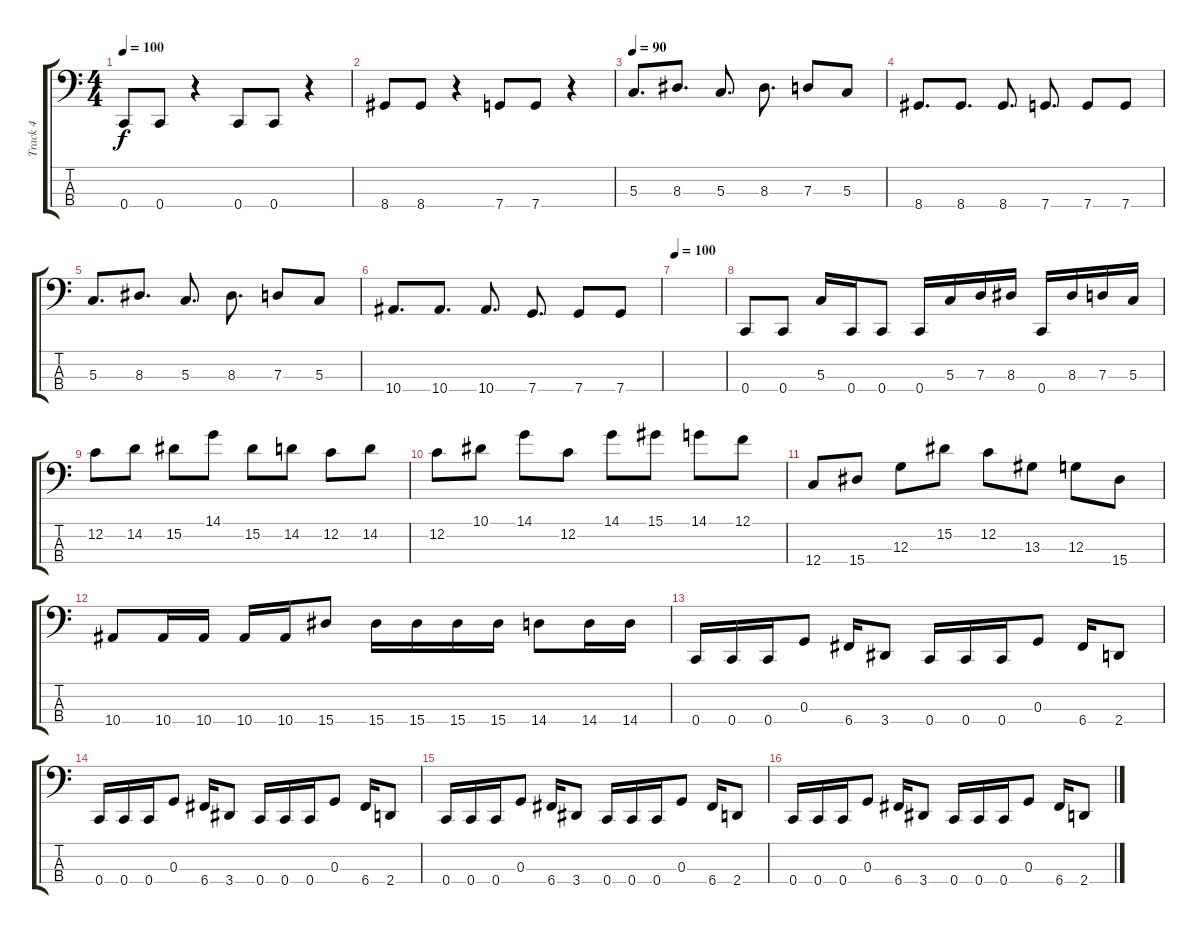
\track ("Track 4" "Track 4") {instrument electricbasspick}
\staff {score tabs}
\tuning (F2 C2 G1 C1) {hide}
\ts (4 4)
\tempo 100
\clef f4
\ks c
0.4.8{dy f} 0.4.8 r.4 0.4.8 0.4.8 r.4 |
8.4.8 8.4.8 r.4 7.4.8 7.4.8 r.4 |
\tempo 90
5.3.8{d} 8.3.8{d} 5.3.8{d} 8.3.8{d} 7.3.8 5.3.8 |
8.4.8{d} 8.4.8{d} 8.4.8{d} 7.4.8{d} 7.4.8 7.4.8 |
5.3.8{d} 8.3.8{d} 5.3.8{d} 8.3.8{d} 7.3.8 5.3.8 |
10.4.8{d} 10.4.8{d} 10.4.8{d} 7.4.8{d} 7.4.8 7.4.8 |
\tempo 100
|
0.4.8 0.4.8 5.3.16 0.4.16 0.4.8 0.4.16 5.3.16 7.3.16 8.3.16 0.4.16 8.3.16 7.3.16 5.3.16 |
12.2.8 14.2.8 15.2.8 14.1.8 15.2.8 14.2.8 12.2.8 14.2.8 |
12.2.8 10.1.8 14.1.8 12.2.8 14.1.8 15.1.8 14.1.8 12.1.8 |
12.4.8 15.4.8 12.3.8 15.2.8 12.2.8 13.3.8 12.3.8 15.4.8 |
10.4.8 10.4.16 10.4.16 10.4.16 10.4.16 15.4.8 15.4.16 15.4.16 15.4.16 15.4.16 14.4.8 14.4.16 14.4.16 |
0.4.16 0.4.16 0.4.16 0.3.8 6.4.16 3.4.8 0.4.16 0.4.16 0.4.16 0.3.8 6.4.16 2.4.8 |
0.4.16 0.4.16 0.4.16 0.3.8 6.4.16 3.4.8 0.4.16 0.4.16 0.4.16 0.3.8 6.4.16 2.4.8 |
0.4.16 0.4.16 0.4.16 0.3.8 6.4.16 3.4.8 0.4.16 0.4.16 0.4.16 0.3.8 6.4.16 2.4.8 |
0.4.16 0.4.16 0.4.16 0.3.8 6.4.16 3.4.8 0.4.16 0.4.16 0.4.16 0.3.8 6.4.16 2.4.8
